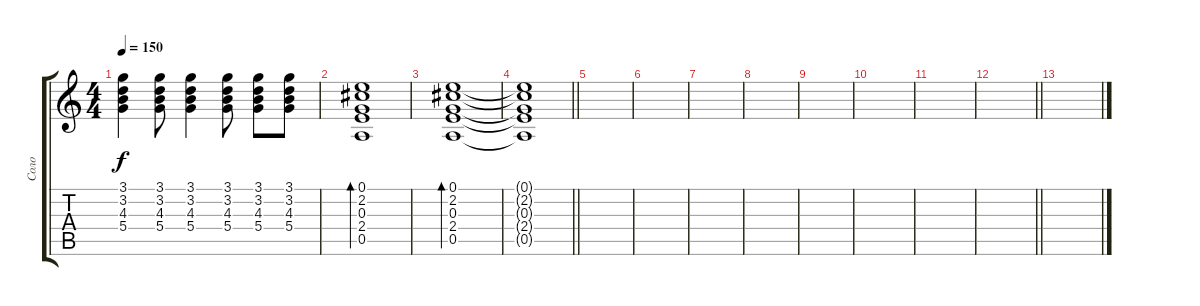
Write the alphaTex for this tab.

\track ("Соло" "Соло") {instrument electricguitarclean}
\staff {score tabs}
\tuning (E4 B3 G3 D3 A2 E2) {hide}
\ts (4 4)
\tempo 150
\clef g2
\ks c
(3.1 3.2 4.3 5.4).4{dy f} (3.1 3.2 4.3 5.4).8 (3.1 3.2 4.3 5.4).4 (3.1 3.2 4.3 5.4).8 (3.1 3.2 4.3 5.4).8 (3.1 3.2 4.3 5.4).8 |
(0.1 2.2 0.3 2.4 0.5).1{bd 240} |
(0.1 2.2 0.3 2.4 0.5).1{bd 240} |
\barLineRight lightlight
(0.1{t} 2.2{t} 0.3{t} 2.4{t} 0.5{t}).1 |
\section ("" " ")
|
|
|
|
|
|
|
\barLineRight lightlight
|
\section ("" " ")
